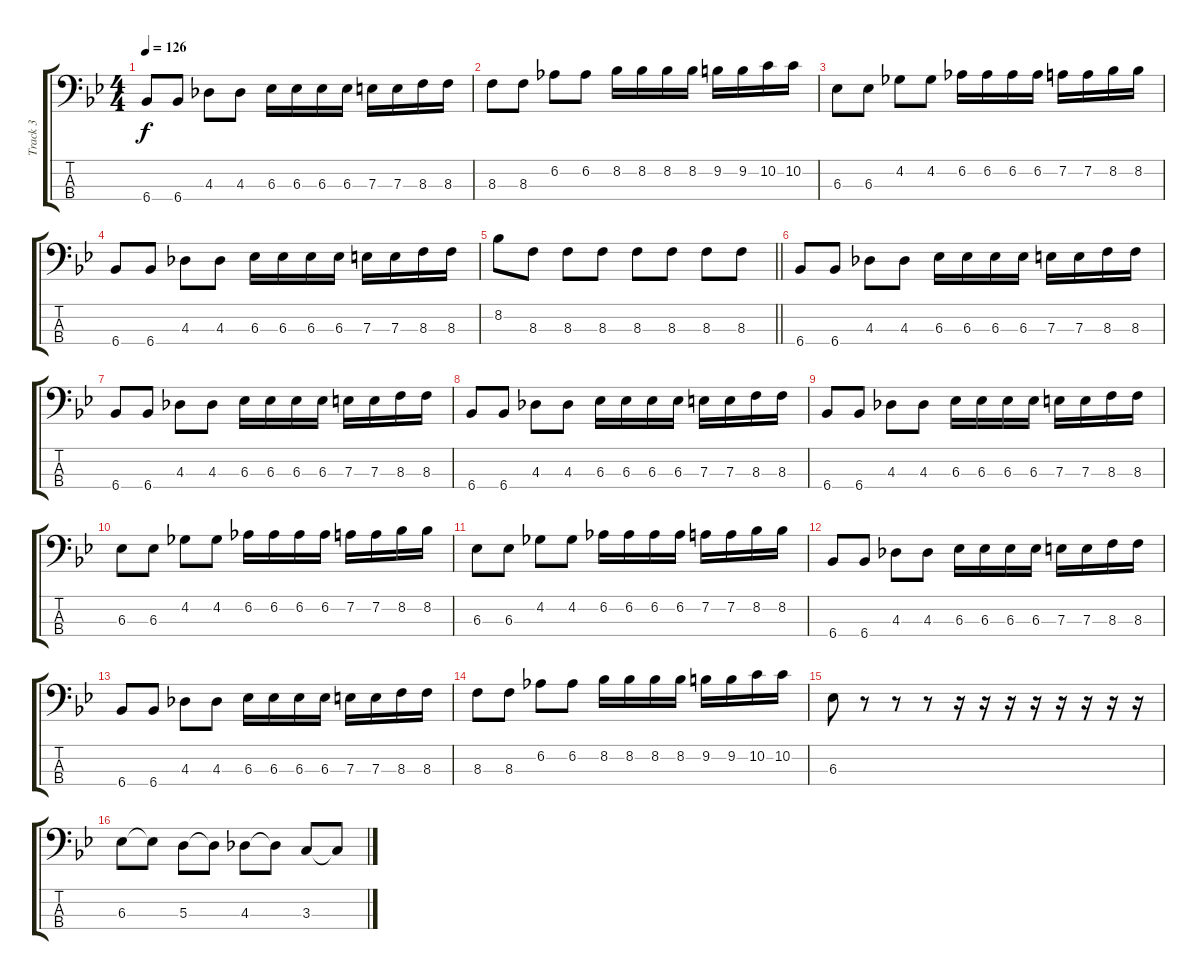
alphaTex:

\track ("Track 3" "Track 3") {instrument electricbassfinger}
\staff {score tabs}
\tuning (G2 D2 A1 E1) {hide}
\ts (4 4)
\tempo 126
\clef f4
\ks bb
6.4.8{dy f} 6.4.8 4.3.8 4.3.8 6.3.16 6.3.16 6.3.16 6.3.16 7.3.16 7.3.16 8.3.16 8.3.16 |
8.3.8 8.3.8 6.2.8 6.2.8 8.2.16 8.2.16 8.2.16 8.2.16 9.2.16 9.2.16 10.2.16 10.2.16 |
6.3.8 6.3.8 4.2.8 4.2.8 6.2.16 6.2.16 6.2.16 6.2.16 7.2.16 7.2.16 8.2.16 8.2.16 |
6.4.8 6.4.8 4.3.8 4.3.8 6.3.16 6.3.16 6.3.16 6.3.16 7.3.16 7.3.16 8.3.16 8.3.16 |
\barLineRight lightlight
8.2.8 8.3.8 8.3.8 8.3.8 8.3.8 8.3.8 8.3.8 8.3.8 |
6.4.8 6.4.8 4.3.8 4.3.8 6.3.16 6.3.16 6.3.16 6.3.16 7.3.16 7.3.16 8.3.16 8.3.16 |
6.4.8 6.4.8 4.3.8 4.3.8 6.3.16 6.3.16 6.3.16 6.3.16 7.3.16 7.3.16 8.3.16 8.3.16 |
6.4.8 6.4.8 4.3.8 4.3.8 6.3.16 6.3.16 6.3.16 6.3.16 7.3.16 7.3.16 8.3.16 8.3.16 |
6.4.8 6.4.8 4.3.8 4.3.8 6.3.16 6.3.16 6.3.16 6.3.16 7.3.16 7.3.16 8.3.16 8.3.16 |
6.3.8 6.3.8 4.2.8 4.2.8 6.2.16 6.2.16 6.2.16 6.2.16 7.2.16 7.2.16 8.2.16 8.2.16 |
6.3.8 6.3.8 4.2.8 4.2.8 6.2.16 6.2.16 6.2.16 6.2.16 7.2.16 7.2.16 8.2.16 8.2.16 |
6.4.8 6.4.8 4.3.8 4.3.8 6.3.16 6.3.16 6.3.16 6.3.16 7.3.16 7.3.16 8.3.16 8.3.16 |
6.4.8 6.4.8 4.3.8 4.3.8 6.3.16 6.3.16 6.3.16 6.3.16 7.3.16 7.3.16 8.3.16 8.3.16 |
8.3.8 8.3.8 6.2.8 6.2.8 8.2.16 8.2.16 8.2.16 8.2.16 9.2.16 9.2.16 10.2.16 10.2.16 |
6.3.8 r.8 r.8 r.8 r.16 r.16 r.16 r.16 r.16 r.16 r.16 r.16 |
6.3.8 6.3{t}.8 5.3.8 5.3{t}.8 4.3.8 4.3{t}.8 3.3.8 3.3{t}.8
